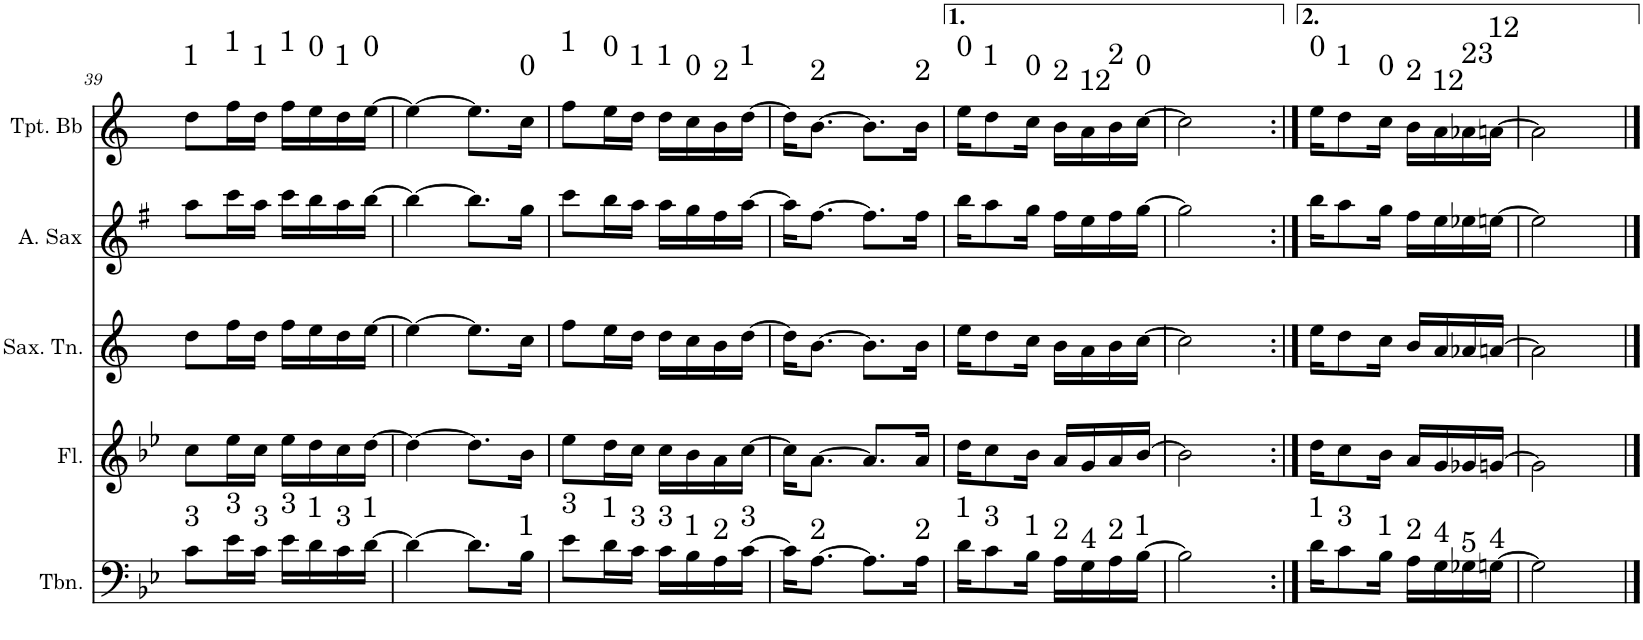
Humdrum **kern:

**kern	**kern	**kern	**kern	**kern
*part5	*part4	*part3	*part2	*part1
*staff5	*staff4	*staff3	*staff2	*staff1
*I"Trombone	*I"Flauta Transversal	*I"Saxofone Tenor	*I"Saxofone Alto	*I"Trompete Bb
*I'Tbn.	*I'Fl.	*I'Sax. Tn.	*	*I'Tpt. Bb
!!LO:PB:g=z
*clefF4	*clefG2	*clefG2	*clefG2	*clefG2
*	*	*Trd8c14	*Trd5c9	*Trd1c2
*k[b-e-]	*k[b-e-]	*k[]	*k[f#]	*k[]
*M2/4	*M2/4	*M2/4	*M2/4	*M2/4
=39	=39	=39	=39	=39
!	!	!	!	!LO:TX:a:t=1
!LO:TX:a:t=3	!	!	!	!
8c\L	8cc\L	8dd\L	8aa\L	8dd\L
!	!	!	!	!LO:TX:a:t=1
!LO:TX:a:t=3	!	!	!	!
16e-\L	16ee-\L	16ff\L	16ccc\L	16ff\L
!	!	!	!	!LO:TX:a:t=1
!LO:TX:a:t=3	!	!	!	!
16c\JJ	16cc\JJ	16dd\JJ	16aa\JJ	16dd\JJ
!	!	!	!	!LO:TX:a:t=1
!LO:TX:a:t=3	!	!	!	!
16e-\LL	16ee-\LL	16ff\LL	16ccc\LL	16ff\LL
!	!	!	!	!LO:TX:a:t=0
!LO:TX:a:t=1	!	!	!	!
16d\	16dd\	16ee\	16bb\	16ee\
!	!	!	!	!LO:TX:a:t=1
!LO:TX:a:t=3	!	!	!	!
16c\	16cc\	16dd\	16aa\	16dd\
!	!	!	!	!LO:TX:a:t=0
!LO:TX:a:t=1	!	!	!	!
[16d\JJ	[16dd\JJ	[16ee\JJ	[16bb\JJ	[16ee\JJ
=40	=40	=40	=40	=40
4d\_	4dd\_	4ee\_	4bb\_	4ee\_
8.d\L]	8.dd\L]	8.ee\L]	8.bb\L]	8.ee\L]
!	!	!	!	!LO:TX:a:t=0
!LO:TX:a:t=1	!	!	!	!
16B-\Jk	16b-\Jk	16cc\Jk	16gg\Jk	16cc\Jk
=41	=41	=41	=41	=41
!	!	!	!	!LO:TX:a:t=1
!LO:TX:a:t=3	!	!	!	!
8e-\L	8ee-\L	8ff\L	8ccc\L	8ff\L
!	!	!	!	!LO:TX:a:t=0
!LO:TX:a:t=1	!	!	!	!
16d\L	16dd\L	16ee\L	16bb\L	16ee\L
!	!	!	!	!LO:TX:a:t=1
!LO:TX:a:t=3	!	!	!	!
16c\JJ	16cc\JJ	16dd\JJ	16aa\JJ	16dd\JJ
!	!	!	!	!LO:TX:a:t=1
!LO:TX:a:t=3	!	!	!	!
16c\LL	16cc\LL	16dd\LL	16aa\LL	16dd\LL
!	!	!	!	!LO:TX:a:t=0
!LO:TX:a:t=1	!	!	!	!
16B-\	16b-\	16cc\	16gg\	16cc\
!	!	!	!	!LO:TX:a:t=2
!LO:TX:a:t=2	!	!	!	!
16A\	16a\	16b\	16ff#\	16b\
!	!	!	!	!LO:TX:a:t=1
!LO:TX:a:t=3	!	!	!	!
[16c\JJ	[16cc\JJ	[16dd\JJ	[16aa\JJ	[16dd\JJ
=42	=42	=42	=42	=42
16c\KL]	16cc\KL]	16dd\KL]	16aa\KL]	16dd\KL]
!	!	!	!	!LO:TX:a:t=2
!LO:TX:a:t=2	!	!	!	!
[8.A\J	[8.a\J	[8.b\J	[8.ff#\J	[8.b\J
8.A\L]	8.a/L]	8.b\L]	8.ff#\L]	8.b\L]
!	!	!	!	!LO:TX:a:t=2
!LO:TX:a:t=2	!	!	!	!
16A\Jk	16a/Jk	16b\Jk	16ff#\Jk	16b\Jk
=43	=43	=43	=43	=43
!	!	!	!	!LO:TX:a:t=0
!LO:TX:a:t=1	!	!	!	!
16d\KL	16dd\KL	16ee\KL	16bb\KL	16ee\KL
!	!	!	!	!LO:TX:a:t=1
!LO:TX:a:t=3	!	!	!	!
8c\	8cc\	8dd\	8aa\	8dd\
!	!	!	!	!LO:TX:a:t=0
!LO:TX:a:t=1	!	!	!	!
16B-\Jk	16b-\Jk	16cc\Jk	16gg\Jk	16cc\Jk
!	!	!	!	!LO:TX:a:t=2
!LO:TX:a:t=2	!	!	!	!
16A\LL	16a/LL	16b\LL	16ff#\LL	16b\LL
!	!	!	!	!LO:TX:a:t=12
!LO:TX:a:t=4	!	!	!	!
16G\	16g/	16a\	16ee\	16a\
!	!	!	!	!LO:TX:a:t=2
!LO:TX:a:t=2	!	!	!	!
16A\	16a/	16b\	16ff#\	16b\
!	!	!	!	!LO:TX:a:t=0
!LO:TX:a:t=1	!	!	!	!
[16B-\JJ	[16b-/JJ	[16cc\JJ	[16gg\JJ	[16cc\JJ
=44	=44	=44	=44	=44
2B-\]	2b-\]	2cc\]	2gg\]	2cc\]
=45:|!	=45:|!	=45:|!	=45:|!	=45:|!
!	!	!	!	!LO:TX:a:t=0
!LO:TX:a:t=1	!	!	!	!
16d\KL	16dd\KL	16ee\KL	16bb\KL	16ee\KL
!	!	!	!	!LO:TX:a:t=1
!LO:TX:a:t=3	!	!	!	!
8c\	8cc\	8dd\	8aa\	8dd\
!	!	!	!	!LO:TX:a:t=0
!LO:TX:a:t=1	!	!	!	!
16B-\Jk	16b-\Jk	16cc\Jk	16gg\Jk	16cc\Jk
!	!	!	!	!LO:TX:a:t=2
!LO:TX:a:t=2	!	!	!	!
16A\LL	16a/LL	16b/LL	16ff#\LL	16b\LL
!	!	!	!	!LO:TX:a:t=12
!LO:TX:a:t=4	!	!	!	!
16G\	16g/	16a/	16ee\	16a\
!	!	!	!	!LO:TX:a:t=23
!LO:TX:a:t=5	!	!	!	!
16G-X\	16g-X/	16a-X/	16ee-X\	16a-X\
!	!	!	!	!LO:TX:a:t=12
!LO:TX:a:t=4	!	!	!	!
[16Gn\JJ	[16gn/JJ	[16an/JJ	[16een\JJ	[16an\JJ
=46	=46	=46	=46	=46
2G\]	2g\]	2a\]	2ee\]	2a\]
==	==	==	==	==
*-	*-	*-	*-	*-
